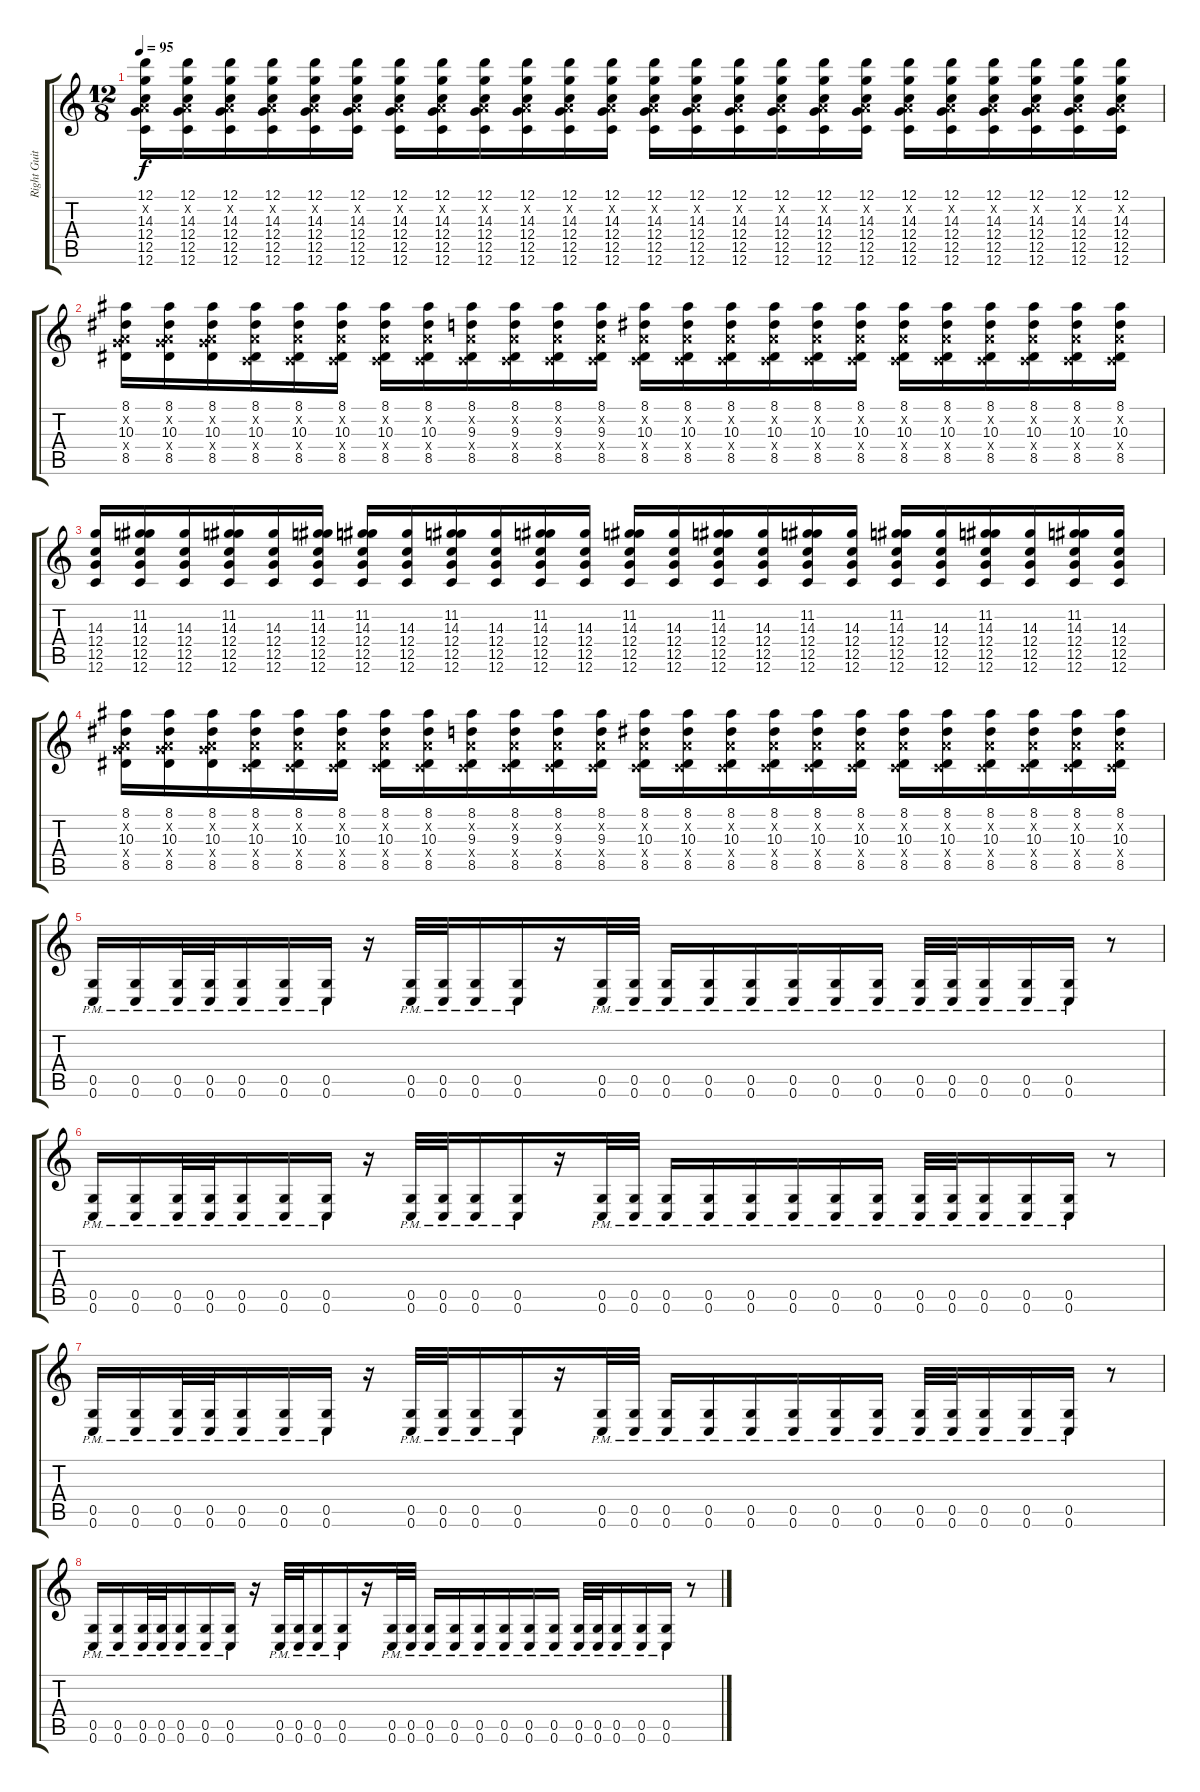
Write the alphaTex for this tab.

\track ("Right Guitar" "Right Guit") {instrument distortionguitar}
\staff {score tabs}
\tuning (D4 A3 F3 C3 G2 C2) {hide}
\ts (12 8)
\tempo 95
\clef g2
\ks c
(12.1 0.2{x} 14.3 12.4 12.5 12.6).16{dy f} (12.1 0.2{x} 14.3 12.4 12.5 12.6).16 (12.1 0.2{x} 14.3 12.4 12.5 12.6).16 (12.1 0.2{x} 14.3 12.4 12.5 12.6).16 (12.1 0.2{x} 14.3 12.4 12.5 12.6).16 (12.1 0.2{x} 14.3 12.4 12.5 12.6).16 (12.1 0.2{x} 14.3 12.4 12.5 12.6).16 (12.1 0.2{x} 14.3 12.4 12.5 12.6).16 (12.1 0.2{x} 14.3 12.4 12.5 12.6).16 (12.1 0.2{x} 14.3 12.4 12.5 12.6).16 (12.1 0.2{x} 14.3 12.4 12.5 12.6).16 (12.1 0.2{x} 14.3 12.4 12.5 12.6).16 (12.1 0.2{x} 14.3 12.4 12.5 12.6).16 (12.1 0.2{x} 14.3 12.4 12.5 12.6).16 (12.1 0.2{x} 14.3 12.4 12.5 12.6).16 (12.1 0.2{x} 14.3 12.4 12.5 12.6).16 (12.1 0.2{x} 14.3 12.4 12.5 12.6).16 (12.1 0.2{x} 14.3 12.4 12.5 12.6).16 (12.1 0.2{x} 14.3 12.4 12.5 12.6).16 (12.1 0.2{x} 14.3 12.4 12.5 12.6).16 (12.1 0.2{x} 14.3 12.4 12.5 12.6).16 (12.1 0.2{x} 14.3 12.4 12.5 12.6).16 (12.1 0.2{x} 14.3 12.4 12.5 12.6).16 (12.1 0.2{x} 14.3 12.4 12.5 12.6).16 |
(8.1 0.2{x} 10.3 7.4{x} 8.5).16 (8.1 0.2{x} 10.3 7.4{x} 8.5).16 (8.1 0.2{x} 10.3 7.4{x} 8.5).16 (8.1 0.2{x} 10.3 0.4{x} 8.5).16 (8.1 0.2{x} 10.3 0.4{x} 8.5).16 (8.1 0.2{x} 10.3 0.4{x} 8.5).16 (8.1 0.2{x} 10.3 0.4{x} 8.5).16 (8.1 0.2{x} 10.3 0.4{x} 8.5).16 (8.1 0.2{x} 9.3 0.4{x} 8.5).16 (8.1 0.2{x} 9.3 0.4{x} 8.5).16 (8.1 0.2{x} 9.3 0.4{x} 8.5).16 (8.1 0.2{x} 9.3 0.4{x} 8.5).16 (8.1 0.2{x} 10.3 0.4{x} 8.5).16 (8.1 0.2{x} 10.3 0.4{x} 8.5).16 (8.1 0.2{x} 10.3 0.4{x} 8.5).16 (8.1 0.2{x} 10.3 0.4{x} 8.5).16 (8.1 0.2{x} 10.3 0.4{x} 8.5).16 (8.1 0.2{x} 10.3 0.4{x} 8.5).16 (8.1 0.2{x} 10.3 0.4{x} 8.5).16 (8.1 0.2{x} 10.3 0.4{x} 8.5).16 (8.1 0.2{x} 10.3 0.4{x} 8.5).16 (8.1 0.2{x} 10.3 0.4{x} 8.5).16 (8.1 0.2{x} 10.3 0.4{x} 8.5).16 (8.1 0.2{x} 10.3 0.4{x} 8.5).16 |
(14.3 12.4 12.5 12.6).16 (11.2 14.3 12.4 12.5 12.6).16 (14.3 12.4 12.5 12.6).16 (11.2 14.3 12.4 12.5 12.6).16 (14.3 12.4 12.5 12.6).16 (11.2 14.3 12.4 12.5 12.6).16 (11.2 14.3 12.4 12.5 12.6).16 (14.3 12.4 12.5 12.6).16 (11.2 14.3 12.4 12.5 12.6).16 (14.3 12.4 12.5 12.6).16 (11.2 14.3 12.4 12.5 12.6).16 (14.3 12.4 12.5 12.6).16 (11.2 14.3 12.4 12.5 12.6).16 (14.3 12.4 12.5 12.6).16 (11.2 14.3 12.4 12.5 12.6).16 (14.3 12.4 12.5 12.6).16 (11.2 14.3 12.4 12.5 12.6).16 (14.3 12.4 12.5 12.6).16 (11.2 14.3 12.4 12.5 12.6).16 (14.3 12.4 12.5 12.6).16 (11.2 14.3 12.4 12.5 12.6).16 (14.3 12.4 12.5 12.6).16 (11.2 14.3 12.4 12.5 12.6).16 (14.3 12.4 12.5 12.6).16 |
(8.1 0.2{x} 10.3 7.4{x} 8.5).16 (8.1 0.2{x} 10.3 7.4{x} 8.5).16 (8.1 0.2{x} 10.3 7.4{x} 8.5).16 (8.1 0.2{x} 10.3 0.4{x} 8.5).16 (8.1 0.2{x} 10.3 0.4{x} 8.5).16 (8.1 0.2{x} 10.3 0.4{x} 8.5).16 (8.1 0.2{x} 10.3 0.4{x} 8.5).16 (8.1 0.2{x} 10.3 0.4{x} 8.5).16 (8.1 0.2{x} 9.3 0.4{x} 8.5).16 (8.1 0.2{x} 9.3 0.4{x} 8.5).16 (8.1 0.2{x} 9.3 0.4{x} 8.5).16 (8.1 0.2{x} 9.3 0.4{x} 8.5).16 (8.1 0.2{x} 10.3 0.4{x} 8.5).16 (8.1 0.2{x} 10.3 0.4{x} 8.5).16 (8.1 0.2{x} 10.3 0.4{x} 8.5).16 (8.1 0.2{x} 10.3 0.4{x} 8.5).16 (8.1 0.2{x} 10.3 0.4{x} 8.5).16 (8.1 0.2{x} 10.3 0.4{x} 8.5).16 (8.1 0.2{x} 10.3 0.4{x} 8.5).16 (8.1 0.2{x} 10.3 0.4{x} 8.5).16 (8.1 0.2{x} 10.3 0.4{x} 8.5).16 (8.1 0.2{x} 10.3 0.4{x} 8.5).16 (8.1 0.2{x} 10.3 0.4{x} 8.5).16 (8.1 0.2{x} 10.3 0.4{x} 8.5).16 |
(0.5{pm} 0.6{pm}).16 (0.5{pm} 0.6{pm}).16 (0.5{pm} 0.6{pm}).32 (0.5{pm} 0.6{pm}).32 (0.5{pm} 0.6{pm}).16 (0.5{pm} 0.6{pm}).16 (0.5{pm} 0.6{pm}).16 r.16 (0.5{pm} 0.6{pm}).32 (0.5{pm} 0.6{pm}).32 (0.5{pm} 0.6{pm}).16 (0.5{pm} 0.6{pm}).16 r.16 (0.5{pm} 0.6{pm}).32 (0.5{pm} 0.6{pm}).32 (0.5{pm} 0.6{pm}).16 (0.5{pm} 0.6{pm}).16 (0.5{pm} 0.6{pm}).16 (0.5{pm} 0.6{pm}).16 (0.5{pm} 0.6{pm}).16 (0.5{pm} 0.6{pm}).16 (0.5{pm} 0.6{pm}).32 (0.5{pm} 0.6{pm}).32 (0.5{pm} 0.6{pm}).16 (0.5{pm} 0.6{pm}).16 (0.5{pm} 0.6{pm}).16 r.8 |
(0.5{pm} 0.6{pm}).16 (0.5{pm} 0.6{pm}).16 (0.5{pm} 0.6{pm}).32 (0.5{pm} 0.6{pm}).32 (0.5{pm} 0.6{pm}).16 (0.5{pm} 0.6{pm}).16 (0.5{pm} 0.6{pm}).16 r.16 (0.5{pm} 0.6{pm}).32 (0.5{pm} 0.6{pm}).32 (0.5{pm} 0.6{pm}).16 (0.5{pm} 0.6{pm}).16 r.16 (0.5{pm} 0.6{pm}).32 (0.5{pm} 0.6{pm}).32 (0.5{pm} 0.6{pm}).16 (0.5{pm} 0.6{pm}).16 (0.5{pm} 0.6{pm}).16 (0.5{pm} 0.6{pm}).16 (0.5{pm} 0.6{pm}).16 (0.5{pm} 0.6{pm}).16 (0.5{pm} 0.6{pm}).32 (0.5{pm} 0.6{pm}).32 (0.5{pm} 0.6{pm}).16 (0.5{pm} 0.6{pm}).16 (0.5{pm} 0.6{pm}).16 r.8 |
(0.5{pm} 0.6{pm}).16 (0.5{pm} 0.6{pm}).16 (0.5{pm} 0.6{pm}).32 (0.5{pm} 0.6{pm}).32 (0.5{pm} 0.6{pm}).16 (0.5{pm} 0.6{pm}).16 (0.5{pm} 0.6{pm}).16 r.16 (0.5{pm} 0.6{pm}).32 (0.5{pm} 0.6{pm}).32 (0.5{pm} 0.6{pm}).16 (0.5{pm} 0.6{pm}).16 r.16 (0.5{pm} 0.6{pm}).32 (0.5{pm} 0.6{pm}).32 (0.5{pm} 0.6{pm}).16 (0.5{pm} 0.6{pm}).16 (0.5{pm} 0.6{pm}).16 (0.5{pm} 0.6{pm}).16 (0.5{pm} 0.6{pm}).16 (0.5{pm} 0.6{pm}).16 (0.5{pm} 0.6{pm}).32 (0.5{pm} 0.6{pm}).32 (0.5{pm} 0.6{pm}).16 (0.5{pm} 0.6{pm}).16 (0.5{pm} 0.6{pm}).16 r.8 |
(0.5{pm} 0.6{pm}).16 (0.5{pm} 0.6{pm}).16 (0.5{pm} 0.6{pm}).32 (0.5{pm} 0.6{pm}).32 (0.5{pm} 0.6{pm}).16 (0.5{pm} 0.6{pm}).16 (0.5{pm} 0.6{pm}).16 r.16 (0.5{pm} 0.6{pm}).32 (0.5{pm} 0.6{pm}).32 (0.5{pm} 0.6{pm}).16 (0.5{pm} 0.6{pm}).16 r.16 (0.5{pm} 0.6{pm}).32 (0.5{pm} 0.6{pm}).32 (0.5{pm} 0.6{pm}).16 (0.5{pm} 0.6{pm}).16 (0.5{pm} 0.6{pm}).16 (0.5{pm} 0.6{pm}).16 (0.5{pm} 0.6{pm}).16 (0.5{pm} 0.6{pm}).16 (0.5{pm} 0.6{pm}).32 (0.5{pm} 0.6{pm}).32 (0.5{pm} 0.6{pm}).16 (0.5{pm} 0.6{pm}).16 (0.5{pm} 0.6{pm}).16 r.8
